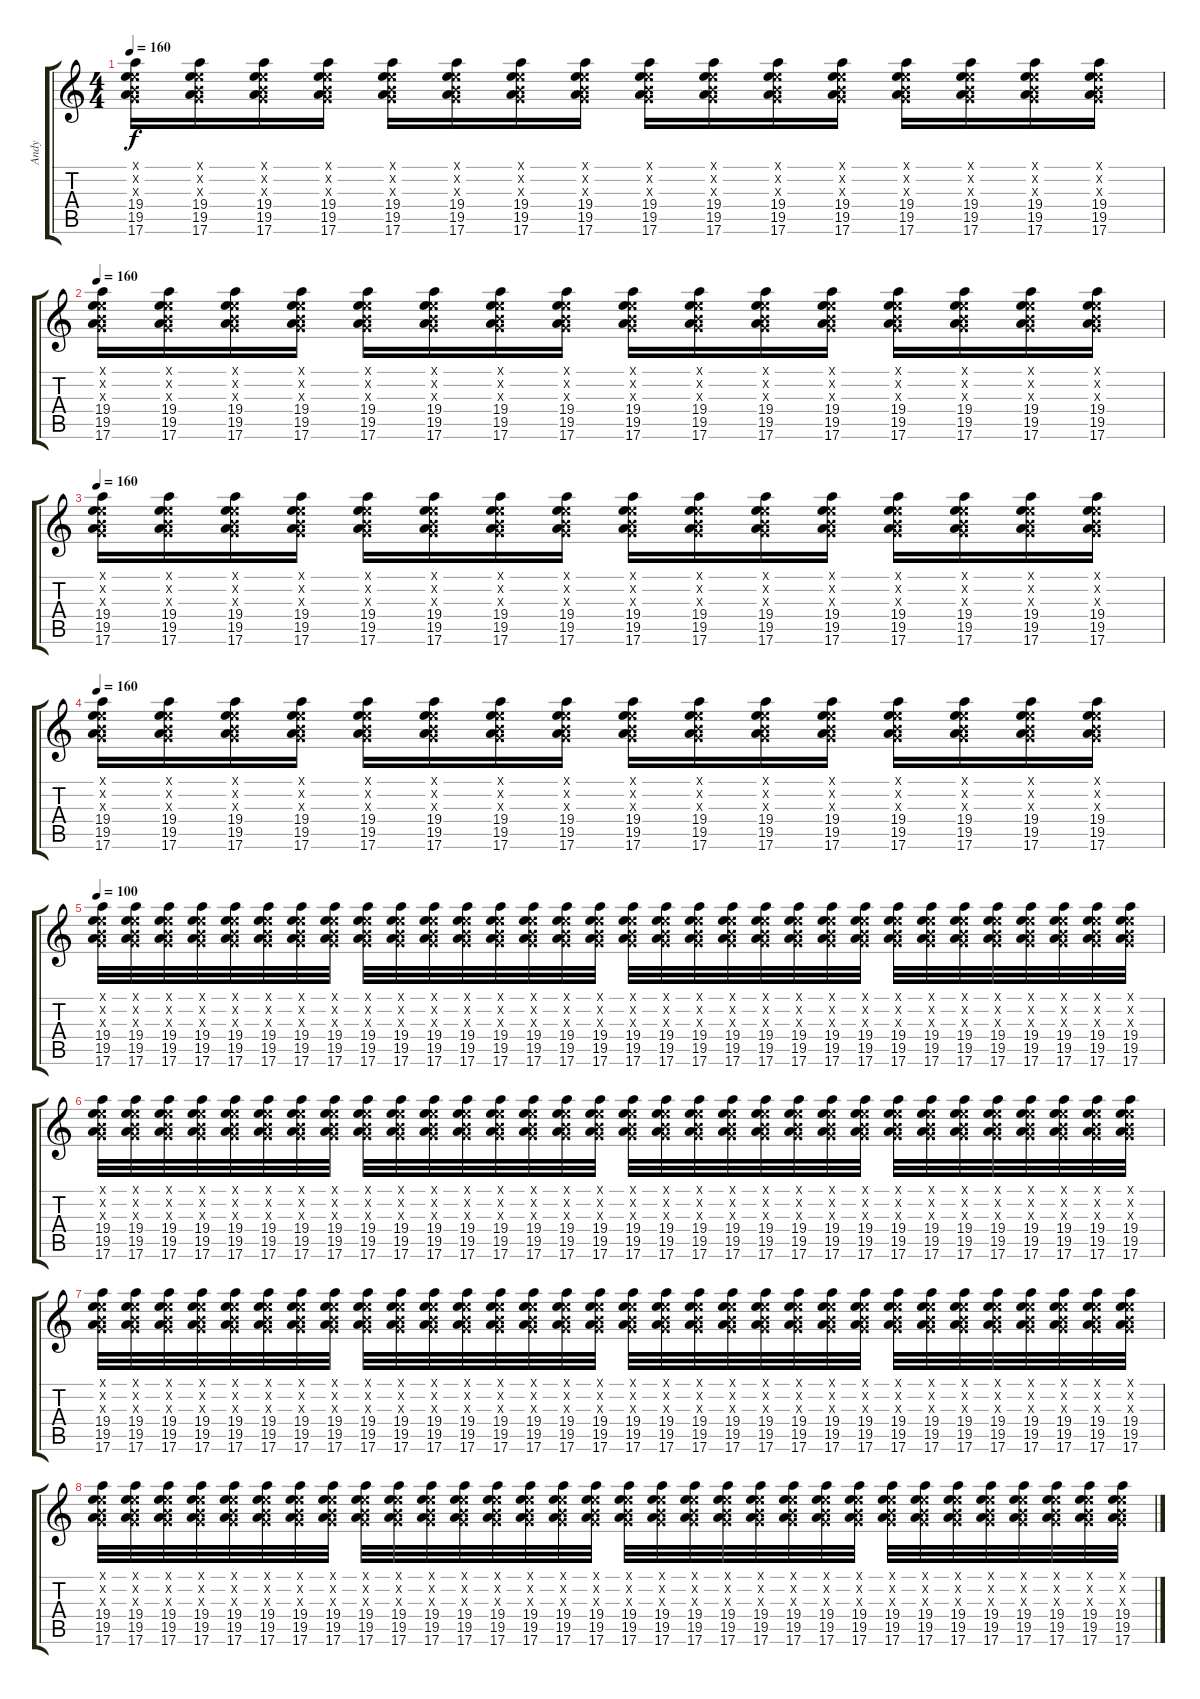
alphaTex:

\track ("Andy" "Andy") {instrument distortionguitar}
\staff {score tabs}
\tuning (E4 B3 G3 D3 A2 E2) {hide}
\ts (4 4)
\tempo 160
\clef g2
\ks c
(0.1{x} 0.2{x} 0.3{x} 19.4 19.5 17.6).16{dy f} (0.1{x} 0.2{x} 0.3{x} 19.4 19.5 17.6).16 (0.1{x} 0.2{x} 0.3{x} 19.4 19.5 17.6).16 (0.1{x} 0.2{x} 0.3{x} 19.4 19.5 17.6).16 (0.1{x} 0.2{x} 0.3{x} 19.4 19.5 17.6).16 (0.1{x} 0.2{x} 0.3{x} 19.4 19.5 17.6).16 (0.1{x} 0.2{x} 0.3{x} 19.4 19.5 17.6).16 (0.1{x} 0.2{x} 0.3{x} 19.4 19.5 17.6).16 (0.1{x} 0.2{x} 0.3{x} 19.4 19.5 17.6).16 (0.1{x} 0.2{x} 0.3{x} 19.4 19.5 17.6).16 (0.1{x} 0.2{x} 0.3{x} 19.4 19.5 17.6).16 (0.1{x} 0.2{x} 0.3{x} 19.4 19.5 17.6).16 (0.1{x} 0.2{x} 0.3{x} 19.4 19.5 17.6).16 (0.1{x} 0.2{x} 0.3{x} 19.4 19.5 17.6).16 (0.1{x} 0.2{x} 0.3{x} 19.4 19.5 17.6).16 (0.1{x} 0.2{x} 0.3{x} 19.4 19.5 17.6).16 |
\tempo 160
(0.1{x} 0.2{x} 0.3{x} 19.4 19.5 17.6).16 (0.1{x} 0.2{x} 0.3{x} 19.4 19.5 17.6).16 (0.1{x} 0.2{x} 0.3{x} 19.4 19.5 17.6).16 (0.1{x} 0.2{x} 0.3{x} 19.4 19.5 17.6).16 (0.1{x} 0.2{x} 0.3{x} 19.4 19.5 17.6).16 (0.1{x} 0.2{x} 0.3{x} 19.4 19.5 17.6).16 (0.1{x} 0.2{x} 0.3{x} 19.4 19.5 17.6).16 (0.1{x} 0.2{x} 0.3{x} 19.4 19.5 17.6).16 (0.1{x} 0.2{x} 0.3{x} 19.4 19.5 17.6).16 (0.1{x} 0.2{x} 0.3{x} 19.4 19.5 17.6).16 (0.1{x} 0.2{x} 0.3{x} 19.4 19.5 17.6).16 (0.1{x} 0.2{x} 0.3{x} 19.4 19.5 17.6).16 (0.1{x} 0.2{x} 0.3{x} 19.4 19.5 17.6).16 (0.1{x} 0.2{x} 0.3{x} 19.4 19.5 17.6).16 (0.1{x} 0.2{x} 0.3{x} 19.4 19.5 17.6).16 (0.1{x} 0.2{x} 0.3{x} 19.4 19.5 17.6).16 |
\tempo 160
(0.1{x} 0.2{x} 0.3{x} 19.4 19.5 17.6).16 (0.1{x} 0.2{x} 0.3{x} 19.4 19.5 17.6).16 (0.1{x} 0.2{x} 0.3{x} 19.4 19.5 17.6).16 (0.1{x} 0.2{x} 0.3{x} 19.4 19.5 17.6).16 (0.1{x} 0.2{x} 0.3{x} 19.4 19.5 17.6).16 (0.1{x} 0.2{x} 0.3{x} 19.4 19.5 17.6).16 (0.1{x} 0.2{x} 0.3{x} 19.4 19.5 17.6).16 (0.1{x} 0.2{x} 0.3{x} 19.4 19.5 17.6).16 (0.1{x} 0.2{x} 0.3{x} 19.4 19.5 17.6).16 (0.1{x} 0.2{x} 0.3{x} 19.4 19.5 17.6).16 (0.1{x} 0.2{x} 0.3{x} 19.4 19.5 17.6).16 (0.1{x} 0.2{x} 0.3{x} 19.4 19.5 17.6).16 (0.1{x} 0.2{x} 0.3{x} 19.4 19.5 17.6).16 (0.1{x} 0.2{x} 0.3{x} 19.4 19.5 17.6).16 (0.1{x} 0.2{x} 0.3{x} 19.4 19.5 17.6).16 (0.1{x} 0.2{x} 0.3{x} 19.4 19.5 17.6).16 |
\tempo 160
(0.1{x} 0.2{x} 0.3{x} 19.4 19.5 17.6).16 (0.1{x} 0.2{x} 0.3{x} 19.4 19.5 17.6).16 (0.1{x} 0.2{x} 0.3{x} 19.4 19.5 17.6).16 (0.1{x} 0.2{x} 0.3{x} 19.4 19.5 17.6).16 (0.1{x} 0.2{x} 0.3{x} 19.4 19.5 17.6).16 (0.1{x} 0.2{x} 0.3{x} 19.4 19.5 17.6).16 (0.1{x} 0.2{x} 0.3{x} 19.4 19.5 17.6).16 (0.1{x} 0.2{x} 0.3{x} 19.4 19.5 17.6).16 (0.1{x} 0.2{x} 0.3{x} 19.4 19.5 17.6).16 (0.1{x} 0.2{x} 0.3{x} 19.4 19.5 17.6).16 (0.1{x} 0.2{x} 0.3{x} 19.4 19.5 17.6).16 (0.1{x} 0.2{x} 0.3{x} 19.4 19.5 17.6).16 (0.1{x} 0.2{x} 0.3{x} 19.4 19.5 17.6).16 (0.1{x} 0.2{x} 0.3{x} 19.4 19.5 17.6).16 (0.1{x} 0.2{x} 0.3{x} 19.4 19.5 17.6).16 (0.1{x} 0.2{x} 0.3{x} 19.4 19.5 17.6).16 |
\tempo 100
(0.1{x} 0.2{x} 0.3{x} 19.4 19.5 17.6).32 (0.1{x} 0.2{x} 0.3{x} 19.4 19.5 17.6).32 (0.1{x} 0.2{x} 0.3{x} 19.4 19.5 17.6).32 (0.1{x} 0.2{x} 0.3{x} 19.4 19.5 17.6).32 (0.1{x} 0.2{x} 0.3{x} 19.4 19.5 17.6).32 (0.1{x} 0.2{x} 0.3{x} 19.4 19.5 17.6).32 (0.1{x} 0.2{x} 0.3{x} 19.4 19.5 17.6).32 (0.1{x} 0.2{x} 0.3{x} 19.4 19.5 17.6).32 (0.1{x} 0.2{x} 0.3{x} 19.4 19.5 17.6).32 (0.1{x} 0.2{x} 0.3{x} 19.4 19.5 17.6).32 (0.1{x} 0.2{x} 0.3{x} 19.4 19.5 17.6).32 (0.1{x} 0.2{x} 0.3{x} 19.4 19.5 17.6).32 (0.1{x} 0.2{x} 0.3{x} 19.4 19.5 17.6).32 (0.1{x} 0.2{x} 0.3{x} 19.4 19.5 17.6).32 (0.1{x} 0.2{x} 0.3{x} 19.4 19.5 17.6).32 (0.1{x} 0.2{x} 0.3{x} 19.4 19.5 17.6).32 (0.1{x} 0.2{x} 0.3{x} 19.4 19.5 17.6).32 (0.1{x} 0.2{x} 0.3{x} 19.4 19.5 17.6).32 (0.1{x} 0.2{x} 0.3{x} 19.4 19.5 17.6).32 (0.1{x} 0.2{x} 0.3{x} 19.4 19.5 17.6).32 (0.1{x} 0.2{x} 0.3{x} 19.4 19.5 17.6).32 (0.1{x} 0.2{x} 0.3{x} 19.4 19.5 17.6).32 (0.1{x} 0.2{x} 0.3{x} 19.4 19.5 17.6).32 (0.1{x} 0.2{x} 0.3{x} 19.4 19.5 17.6).32 (0.1{x} 0.2{x} 0.3{x} 19.4 19.5 17.6).32 (0.1{x} 0.2{x} 0.3{x} 19.4 19.5 17.6).32 (0.1{x} 0.2{x} 0.3{x} 19.4 19.5 17.6).32 (0.1{x} 0.2{x} 0.3{x} 19.4 19.5 17.6).32 (0.1{x} 0.2{x} 0.3{x} 19.4 19.5 17.6).32 (0.1{x} 0.2{x} 0.3{x} 19.4 19.5 17.6).32 (0.1{x} 0.2{x} 0.3{x} 19.4 19.5 17.6).32 (0.1{x} 0.2{x} 0.3{x} 19.4 19.5 17.6).32 |
(0.1{x} 0.2{x} 0.3{x} 19.4 19.5 17.6).32 (0.1{x} 0.2{x} 0.3{x} 19.4 19.5 17.6).32 (0.1{x} 0.2{x} 0.3{x} 19.4 19.5 17.6).32 (0.1{x} 0.2{x} 0.3{x} 19.4 19.5 17.6).32 (0.1{x} 0.2{x} 0.3{x} 19.4 19.5 17.6).32 (0.1{x} 0.2{x} 0.3{x} 19.4 19.5 17.6).32 (0.1{x} 0.2{x} 0.3{x} 19.4 19.5 17.6).32 (0.1{x} 0.2{x} 0.3{x} 19.4 19.5 17.6).32 (0.1{x} 0.2{x} 0.3{x} 19.4 19.5 17.6).32 (0.1{x} 0.2{x} 0.3{x} 19.4 19.5 17.6).32 (0.1{x} 0.2{x} 0.3{x} 19.4 19.5 17.6).32 (0.1{x} 0.2{x} 0.3{x} 19.4 19.5 17.6).32 (0.1{x} 0.2{x} 0.3{x} 19.4 19.5 17.6).32 (0.1{x} 0.2{x} 0.3{x} 19.4 19.5 17.6).32 (0.1{x} 0.2{x} 0.3{x} 19.4 19.5 17.6).32 (0.1{x} 0.2{x} 0.3{x} 19.4 19.5 17.6).32 (0.1{x} 0.2{x} 0.3{x} 19.4 19.5 17.6).32 (0.1{x} 0.2{x} 0.3{x} 19.4 19.5 17.6).32 (0.1{x} 0.2{x} 0.3{x} 19.4 19.5 17.6).32 (0.1{x} 0.2{x} 0.3{x} 19.4 19.5 17.6).32 (0.1{x} 0.2{x} 0.3{x} 19.4 19.5 17.6).32 (0.1{x} 0.2{x} 0.3{x} 19.4 19.5 17.6).32 (0.1{x} 0.2{x} 0.3{x} 19.4 19.5 17.6).32 (0.1{x} 0.2{x} 0.3{x} 19.4 19.5 17.6).32 (0.1{x} 0.2{x} 0.3{x} 19.4 19.5 17.6).32 (0.1{x} 0.2{x} 0.3{x} 19.4 19.5 17.6).32 (0.1{x} 0.2{x} 0.3{x} 19.4 19.5 17.6).32 (0.1{x} 0.2{x} 0.3{x} 19.4 19.5 17.6).32 (0.1{x} 0.2{x} 0.3{x} 19.4 19.5 17.6).32 (0.1{x} 0.2{x} 0.3{x} 19.4 19.5 17.6).32 (0.1{x} 0.2{x} 0.3{x} 19.4 19.5 17.6).32 (0.1{x} 0.2{x} 0.3{x} 19.4 19.5 17.6).32 |
(0.1{x} 0.2{x} 0.3{x} 19.4 19.5 17.6).32 (0.1{x} 0.2{x} 0.3{x} 19.4 19.5 17.6).32 (0.1{x} 0.2{x} 0.3{x} 19.4 19.5 17.6).32 (0.1{x} 0.2{x} 0.3{x} 19.4 19.5 17.6).32 (0.1{x} 0.2{x} 0.3{x} 19.4 19.5 17.6).32 (0.1{x} 0.2{x} 0.3{x} 19.4 19.5 17.6).32 (0.1{x} 0.2{x} 0.3{x} 19.4 19.5 17.6).32 (0.1{x} 0.2{x} 0.3{x} 19.4 19.5 17.6).32 (0.1{x} 0.2{x} 0.3{x} 19.4 19.5 17.6).32 (0.1{x} 0.2{x} 0.3{x} 19.4 19.5 17.6).32 (0.1{x} 0.2{x} 0.3{x} 19.4 19.5 17.6).32 (0.1{x} 0.2{x} 0.3{x} 19.4 19.5 17.6).32 (0.1{x} 0.2{x} 0.3{x} 19.4 19.5 17.6).32 (0.1{x} 0.2{x} 0.3{x} 19.4 19.5 17.6).32 (0.1{x} 0.2{x} 0.3{x} 19.4 19.5 17.6).32 (0.1{x} 0.2{x} 0.3{x} 19.4 19.5 17.6).32 (0.1{x} 0.2{x} 0.3{x} 19.4 19.5 17.6).32 (0.1{x} 0.2{x} 0.3{x} 19.4 19.5 17.6).32 (0.1{x} 0.2{x} 0.3{x} 19.4 19.5 17.6).32 (0.1{x} 0.2{x} 0.3{x} 19.4 19.5 17.6).32 (0.1{x} 0.2{x} 0.3{x} 19.4 19.5 17.6).32 (0.1{x} 0.2{x} 0.3{x} 19.4 19.5 17.6).32 (0.1{x} 0.2{x} 0.3{x} 19.4 19.5 17.6).32 (0.1{x} 0.2{x} 0.3{x} 19.4 19.5 17.6).32 (0.1{x} 0.2{x} 0.3{x} 19.4 19.5 17.6).32 (0.1{x} 0.2{x} 0.3{x} 19.4 19.5 17.6).32 (0.1{x} 0.2{x} 0.3{x} 19.4 19.5 17.6).32 (0.1{x} 0.2{x} 0.3{x} 19.4 19.5 17.6).32 (0.1{x} 0.2{x} 0.3{x} 19.4 19.5 17.6).32 (0.1{x} 0.2{x} 0.3{x} 19.4 19.5 17.6).32 (0.1{x} 0.2{x} 0.3{x} 19.4 19.5 17.6).32 (0.1{x} 0.2{x} 0.3{x} 19.4 19.5 17.6).32 |
(0.1{x} 0.2{x} 0.3{x} 19.4 19.5 17.6).32 (0.1{x} 0.2{x} 0.3{x} 19.4 19.5 17.6).32 (0.1{x} 0.2{x} 0.3{x} 19.4 19.5 17.6).32 (0.1{x} 0.2{x} 0.3{x} 19.4 19.5 17.6).32 (0.1{x} 0.2{x} 0.3{x} 19.4 19.5 17.6).32 (0.1{x} 0.2{x} 0.3{x} 19.4 19.5 17.6).32 (0.1{x} 0.2{x} 0.3{x} 19.4 19.5 17.6).32 (0.1{x} 0.2{x} 0.3{x} 19.4 19.5 17.6).32 (0.1{x} 0.2{x} 0.3{x} 19.4 19.5 17.6).32 (0.1{x} 0.2{x} 0.3{x} 19.4 19.5 17.6).32 (0.1{x} 0.2{x} 0.3{x} 19.4 19.5 17.6).32 (0.1{x} 0.2{x} 0.3{x} 19.4 19.5 17.6).32 (0.1{x} 0.2{x} 0.3{x} 19.4 19.5 17.6).32 (0.1{x} 0.2{x} 0.3{x} 19.4 19.5 17.6).32 (0.1{x} 0.2{x} 0.3{x} 19.4 19.5 17.6).32 (0.1{x} 0.2{x} 0.3{x} 19.4 19.5 17.6).32 (0.1{x} 0.2{x} 0.3{x} 19.4 19.5 17.6).32 (0.1{x} 0.2{x} 0.3{x} 19.4 19.5 17.6).32 (0.1{x} 0.2{x} 0.3{x} 19.4 19.5 17.6).32 (0.1{x} 0.2{x} 0.3{x} 19.4 19.5 17.6).32 (0.1{x} 0.2{x} 0.3{x} 19.4 19.5 17.6).32 (0.1{x} 0.2{x} 0.3{x} 19.4 19.5 17.6).32 (0.1{x} 0.2{x} 0.3{x} 19.4 19.5 17.6).32 (0.1{x} 0.2{x} 0.3{x} 19.4 19.5 17.6).32 (0.1{x} 0.2{x} 0.3{x} 19.4 19.5 17.6).32 (0.1{x} 0.2{x} 0.3{x} 19.4 19.5 17.6).32 (0.1{x} 0.2{x} 0.3{x} 19.4 19.5 17.6).32 (0.1{x} 0.2{x} 0.3{x} 19.4 19.5 17.6).32 (0.1{x} 0.2{x} 0.3{x} 19.4 19.5 17.6).32 (0.1{x} 0.2{x} 0.3{x} 19.4 19.5 17.6).32 (0.1{x} 0.2{x} 0.3{x} 19.4 19.5 17.6).32 (0.1{x} 0.2{x} 0.3{x} 19.4 19.5 17.6).32
